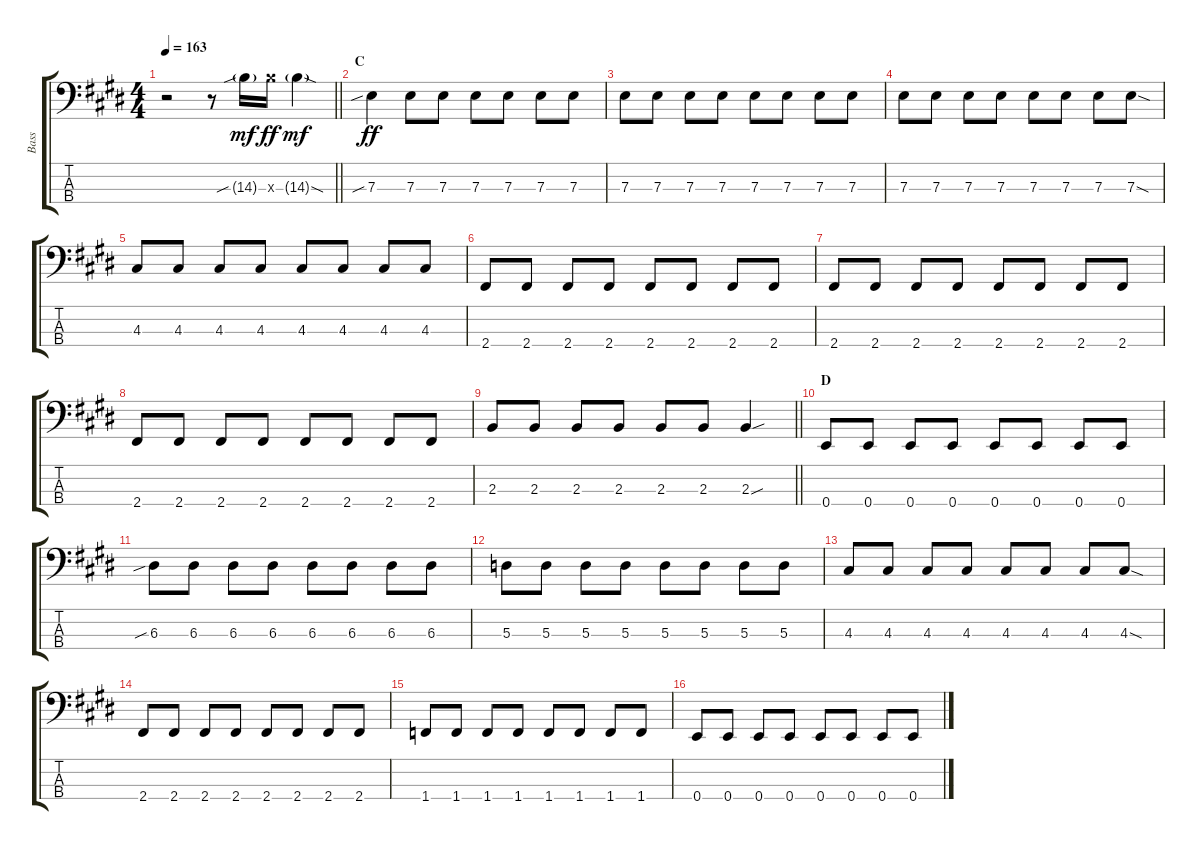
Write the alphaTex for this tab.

\track ("Bass" "Bass") {instrument electricbasspick}
\staff {score tabs}
\tuning (G2 D2 A1 E1) {hide}
\ts (4 4)
\tempo 163
\clef f4
\barLineRight lightlight
\ks e
r.2{dy ff} r.8 14.3{sib g}.16{dy mf} 14.3{x}.16{dy ff} 14.3{sod g}.4{dy mf} |
\section ("" "C")
7.3{sib}.4{dy ff} 7.3.8 7.3.8 7.3.8 7.3.8 7.3.8 7.3.8 |
7.3.8 7.3.8 7.3.8 7.3.8 7.3.8 7.3.8 7.3.8 7.3.8 |
7.3.8 7.3.8 7.3.8 7.3.8 7.3.8 7.3.8 7.3.8 7.3{sod}.8 |
4.3.8 4.3.8 4.3.8 4.3.8 4.3.8 4.3.8 4.3.8 4.3.8 |
2.4.8 2.4.8 2.4.8 2.4.8 2.4.8 2.4.8 2.4.8 2.4.8 |
2.4.8 2.4.8 2.4.8 2.4.8 2.4.8 2.4.8 2.4.8 2.4.8 |
2.4.8 2.4.8 2.4.8 2.4.8 2.4.8 2.4.8 2.4.8 2.4.8 |
\barLineRight lightlight
2.3.8 2.3.8 2.3.8 2.3.8 2.3.8 2.3.8 2.3{sou}.4 |
\section ("" "D")
0.4.8 0.4.8 0.4.8 0.4.8 0.4.8 0.4.8 0.4.8 0.4.8 |
6.3{sib}.8 6.3.8 6.3.8 6.3.8 6.3.8 6.3.8 6.3.8 6.3.8 |
5.3.8 5.3.8 5.3.8 5.3.8 5.3.8 5.3.8 5.3.8 5.3.8 |
4.3.8 4.3.8 4.3.8 4.3.8 4.3.8 4.3.8 4.3.8 4.3{sod}.8 |
2.4.8 2.4.8 2.4.8 2.4.8 2.4.8 2.4.8 2.4.8 2.4.8 |
1.4.8 1.4.8 1.4.8 1.4.8 1.4.8 1.4.8 1.4.8 1.4.8 |
0.4.8 0.4.8 0.4.8 0.4.8 0.4.8 0.4.8 0.4.8 0.4.8
